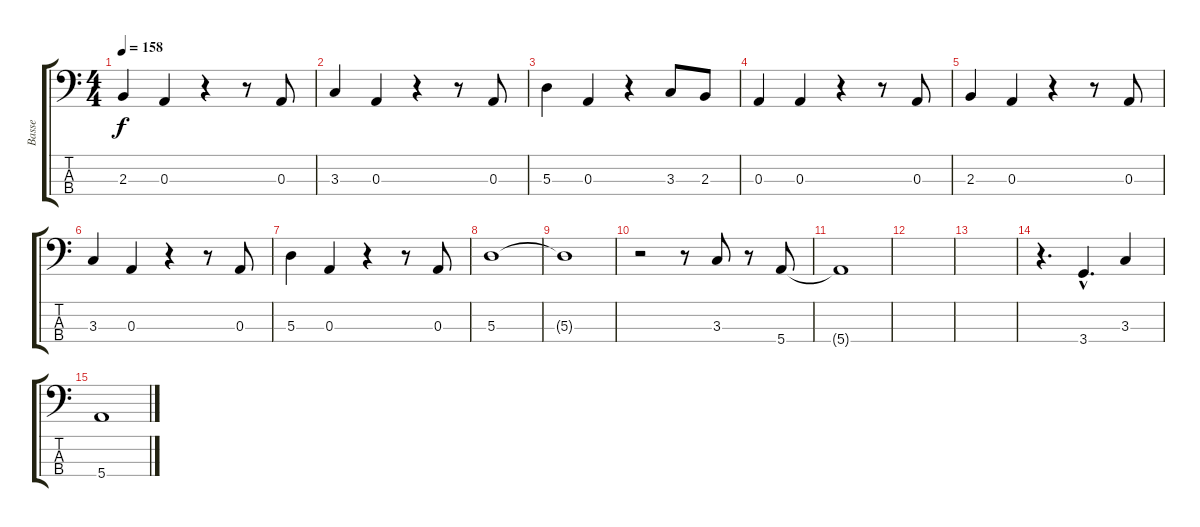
\track ("Basse" "Basse") {instrument slapbass2}
\staff {score tabs}
\tuning (G2 D2 A1 E1) {hide}
\ts (4 4)
\tempo 158
\clef f4
\ks c
2.3.4{dy f} 0.3.4 r.4 r.8 0.3.8 |
3.3.4 0.3.4 r.4 r.8 0.3.8 |
5.3.4 0.3.4 r.4 3.3.8 2.3.8 |
0.3.4 0.3.4 r.4 r.8 0.3.8 |
2.3.4 0.3.4 r.4 r.8 0.3.8 |
3.3.4 0.3.4 r.4 r.8 0.3.8 |
5.3.4 0.3.4 r.4 r.8 0.3.8 |
5.3.1 |
5.3{t}.1 |
r.2 r.8 3.3.8 r.8 5.4.8 |
5.4{t}.1 |
|
|
r.4{d} 3.4{hac}.4{d} 3.3.4 |
5.4.1
